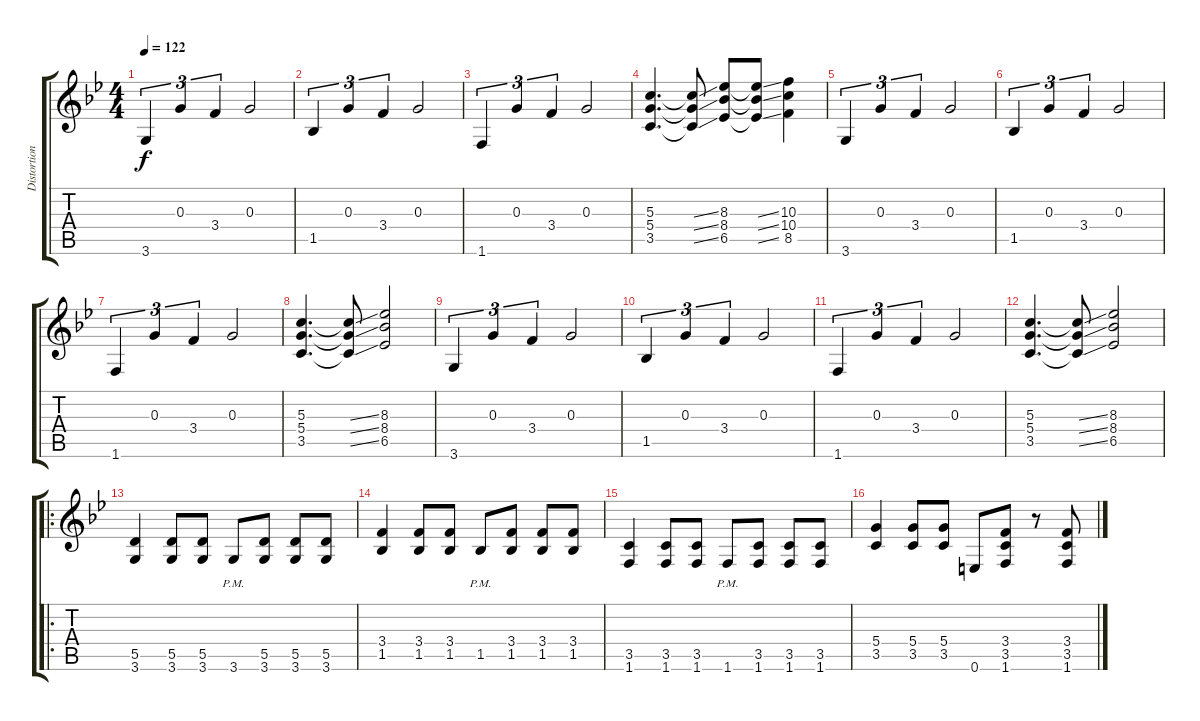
\track ("Distortion" "Distortion") {instrument distortionguitar}
\staff {score tabs}
\tuning (E4 B3 G3 D3 A2 E2) {hide}
\ts (4 4)
\tempo 122
\clef g2
\ks bb
3.6.4{tu (3 2) dy f} 0.3.4{tu (3 2)} 3.4.4{tu (3 2)} 0.3.2 |
1.5.4{tu (3 2)} 0.3.4{tu (3 2)} 3.4.4{tu (3 2)} 0.3.2 |
1.6.4{tu (3 2)} 0.3.4{tu (3 2)} 3.4.4{tu (3 2)} 0.3.2 |
(5.3 5.4 3.5).4{d} (5.3{ss t} 5.4{ss t} 3.5{ss t}).8 (8.3 8.4 6.5).8 (8.3{ss t} 8.4{ss t} 6.5{ss t}).8 (10.3 10.4 8.5).4 |
3.6.4{tu (3 2)} 0.3.4{tu (3 2)} 3.4.4{tu (3 2)} 0.3.2 |
1.5.4{tu (3 2)} 0.3.4{tu (3 2)} 3.4.4{tu (3 2)} 0.3.2 |
1.6.4{tu (3 2)} 0.3.4{tu (3 2)} 3.4.4{tu (3 2)} 0.3.2 |
(5.3 5.4 3.5).4{d} (5.3{ss t} 5.4{ss t} 3.5{ss t}).8 (8.3 8.4 6.5).2 |
3.6.4{tu (3 2)} 0.3.4{tu (3 2)} 3.4.4{tu (3 2)} 0.3.2 |
1.5.4{tu (3 2)} 0.3.4{tu (3 2)} 3.4.4{tu (3 2)} 0.3.2 |
1.6.4{tu (3 2)} 0.3.4{tu (3 2)} 3.4.4{tu (3 2)} 0.3.2 |
(5.3 5.4 3.5).4{d} (5.3{ss t} 5.4{ss t} 3.5{ss t}).8 (8.3 8.4 6.5).2 |
\ro
(5.5 3.6).4 (5.5 3.6).8 (5.5 3.6).8 3.6{pm}.8 (5.5 3.6).8 (5.5 3.6).8 (5.5 3.6).8 |
(3.4 1.5).4 (3.4 1.5).8 (3.4 1.5).8 1.5{pm}.8 (3.4 1.5).8 (3.4 1.5).8 (3.4 1.5).8 |
(3.5 1.6).4 (3.5 1.6).8 (3.5 1.6).8 1.6{pm}.8 (3.5 1.6).8 (3.5 1.6).8 (3.5 1.6).8 |
(5.4 3.5).4 (5.4 3.5).8 (5.4 3.5).8 0.6.8 (3.4 3.5 1.6).8 r.8 (3.4 3.5 1.6).8
